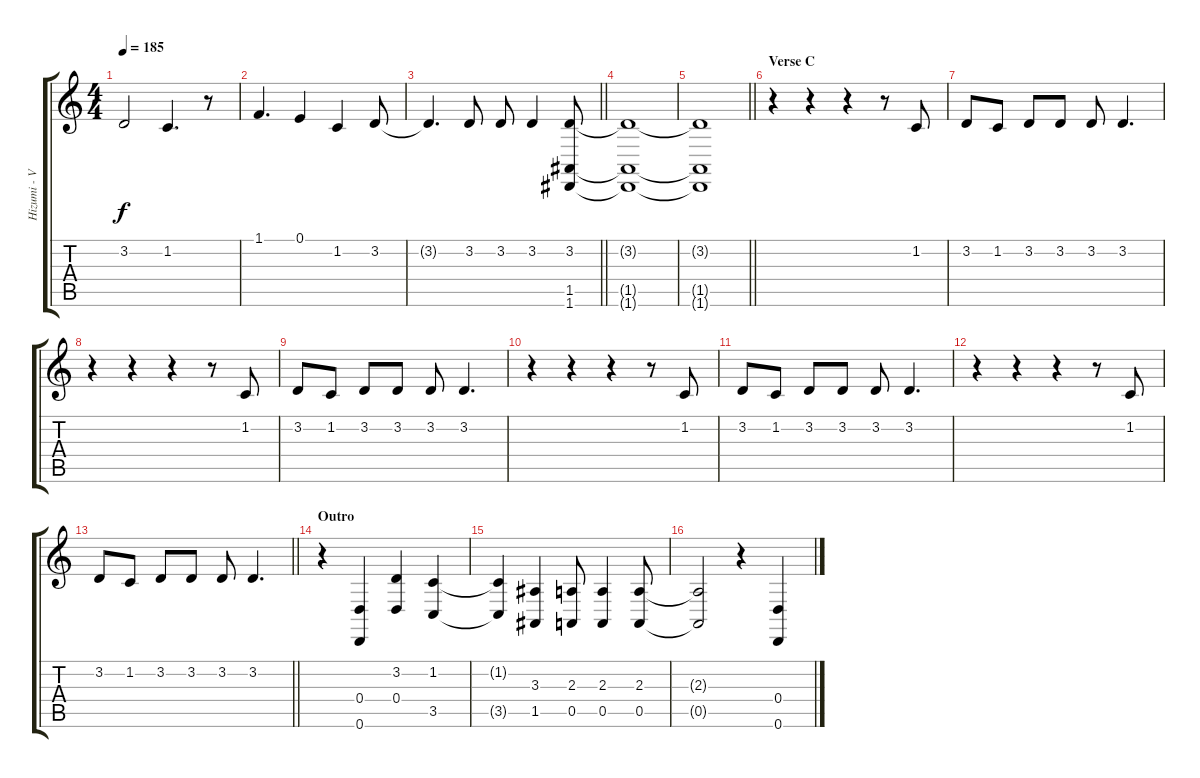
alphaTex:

\track ("Hizumi - Vocals" "Hizumi - V") {instrument lead6voice}
\staff {score tabs}
\tuning (E4 B3 G3 D3 A2 D2) {hide}
\ts (4 4)
\tempo 185
\clef g2
\ks c
3.2{t}.2{dy f} 1.2.4{d} r.8 |
1.1.4{d} 0.1.4 1.2.4 3.2.8 |
\barLineRight lightlight
3.2{t}.4{d} 3.2.8 3.2.8 3.2.4 (3.2 1.5 1.6).8 |
(3.2{t} 1.5{t} 1.6{t}).1 |
\barLineRight lightlight
(3.2{t} 1.5{t} 1.6{t}).1 |
\section ("" "Verse C")
r.4 r.4 r.4 r.8 1.2.8 |
3.2.8 1.2.8 3.2.8 3.2.8 3.2.8 3.2.4{d} |
r.4 r.4 r.4 r.8 1.2.8 |
3.2.8 1.2.8 3.2.8 3.2.8 3.2.8 3.2.4{d} |
r.4 r.4 r.4 r.8 1.2.8 |
3.2.8 1.2.8 3.2.8 3.2.8 3.2.8 3.2.4{d} |
r.4 r.4 r.4 r.8 1.2.8 |
\barLineRight lightlight
3.2.8 1.2.8 3.2.8 3.2.8 3.2.8 3.2.4{d} |
\section ("" "Outro")
r.4 (0.4 0.6).4 (3.2 0.4).4 (1.2 3.5).4 |
(1.2{t} 3.5{t}).4 (3.3 1.5).4 (2.3 0.5).8 (2.3 0.5).4 (2.3 0.5).8 |
(2.3{t} 0.5{t}).2 r.4 (0.4 0.6).4
